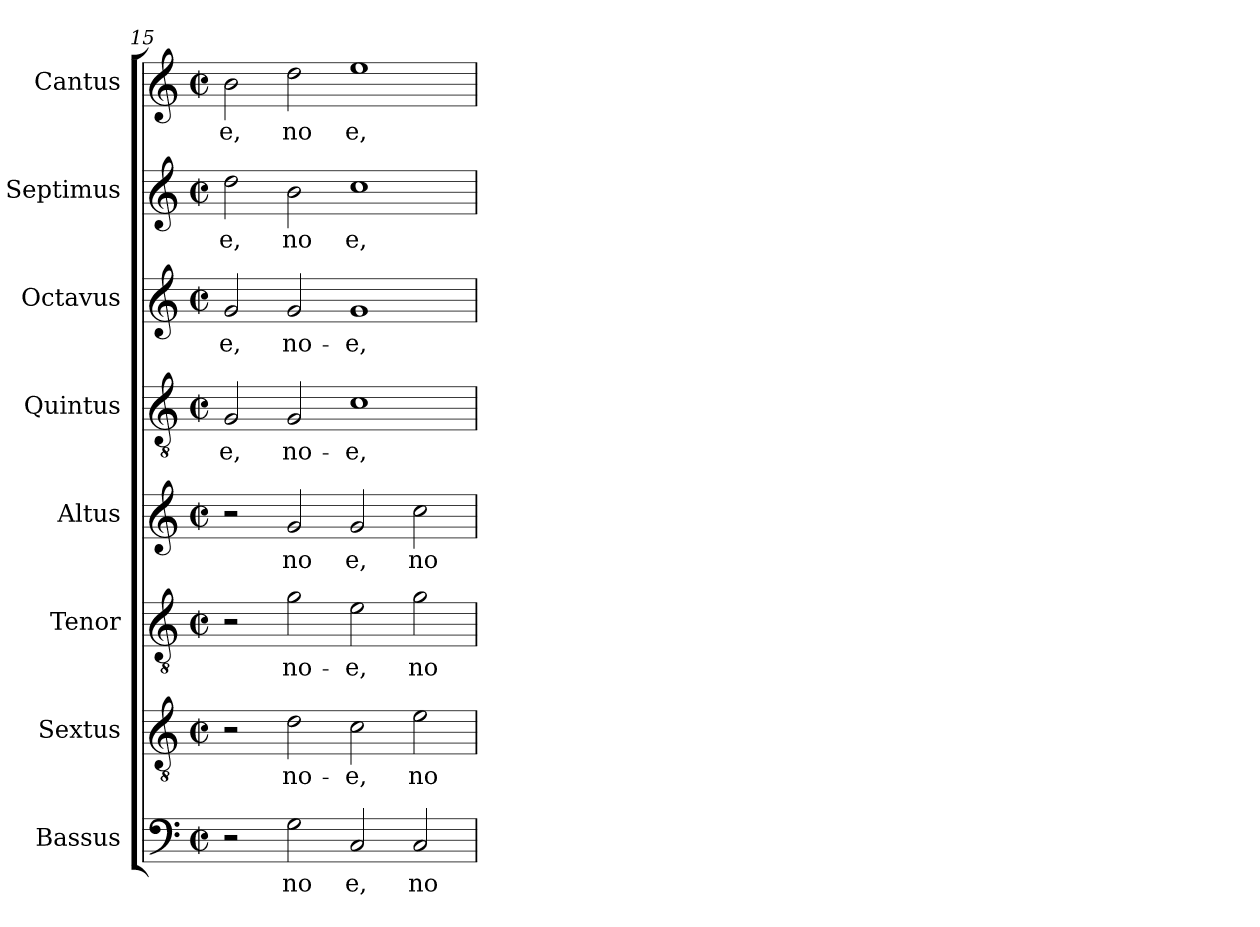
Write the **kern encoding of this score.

**kern	**text	**kern	**text	**kern	**text	**kern	**text	**kern	**text	**kern	**text	**kern	**text	**kern	**text
*part8	*part8	*part7	*part7	*part6	*part6	*part5	*part5	*part4	*part4	*part3	*part3	*part2	*part2	*part1	*part1
*staff8	*staff8	*staff7	*staff7	*staff6	*staff6	*staff5	*staff5	*staff4	*staff4	*staff3	*staff3	*staff2	*staff2	*staff1	*staff1
*I"Bassus	*	*I"Sextus	*	*I"Tenor	*	*I"Altus	*	*I"Quintus	*	*I"Octavus	*	*I"Septimus	*	*I"Cantus	*
!!LO:PB:g=z
*clefF4	*	*clefGv2	*	*clefGv2	*	*clefG2	*	*clefGv2	*	*clefG2	*	*clefG2	*	*clefG2	*
*M2/2	*	*M2/2	*	*M2/2	*	*M2/2	*	*M2/2	*	*M2/2	*	*M2/2	*	*M2/2	*
*met(c|)	*	*met(c|)	*	*met(c|)	*	*met(c|)	*	*met(c|)	*	*met(c|)	*	*met(c|)	*	*met(c|)	*
=15	=15	=15	=15	=15	=15	=15	=15	=15	=15	=15	=15	=15	=15	=15	=15
!	!	!	!	!	!	!	!	!	!LO:LY:b:cj	!	!LO:LY:b:cj	!	!LO:LY:b:cj	!	!LO:LY:b:cj
2r	.	2r	.	2r	.	2r	.	2G/	-e,	2g/	e,	2dd\	e,	2b\	-e,
!	!LO:LY:b:cj	!	!LO:LY:b:cj	!	!LO:LY:b:cj	!	!LO:LY:b:cj	!	!LO:LY:b:cj	!	!LO:LY:b:cj	!	!LO:LY:b:cj	!	!LO:LY:b:cj
2G\	no	2d\	no-	2g\	no-	2g/	no	2G/	no-	2g/	no-	2b\	no	2dd\	no
!	!LO:LY:b:cj	!	!LO:LY:b:cj	!	!LO:LY:b:cj	!	!LO:LY:b:cj	!	!LO:LY:b:cj	!	!LO:LY:b:cj	!	!LO:LY:b:cj	!	!LO:LY:b:cj
2C/	e,	2c\	-e,	2e\	-e,	2g/	e,	1c	-e,	1g	-e,	1cc	e,	1ee	e,
!	!LO:LY:b:cj	!	!LO:LY:b:cj	!	!LO:LY:b:cj	!	!LO:LY:b:cj	!	!	!	!	!	!	!	!
2C/	no	2e\	no-	2g\	no-	2cc\	no	.	.	.	.	.	.	.	.
=	=	=	=	=	=	=	=	=	=	=	=	=	=	=	=
*-	*-	*-	*-	*-	*-	*-	*-	*-	*-	*-	*-	*-	*-	*-	*-
